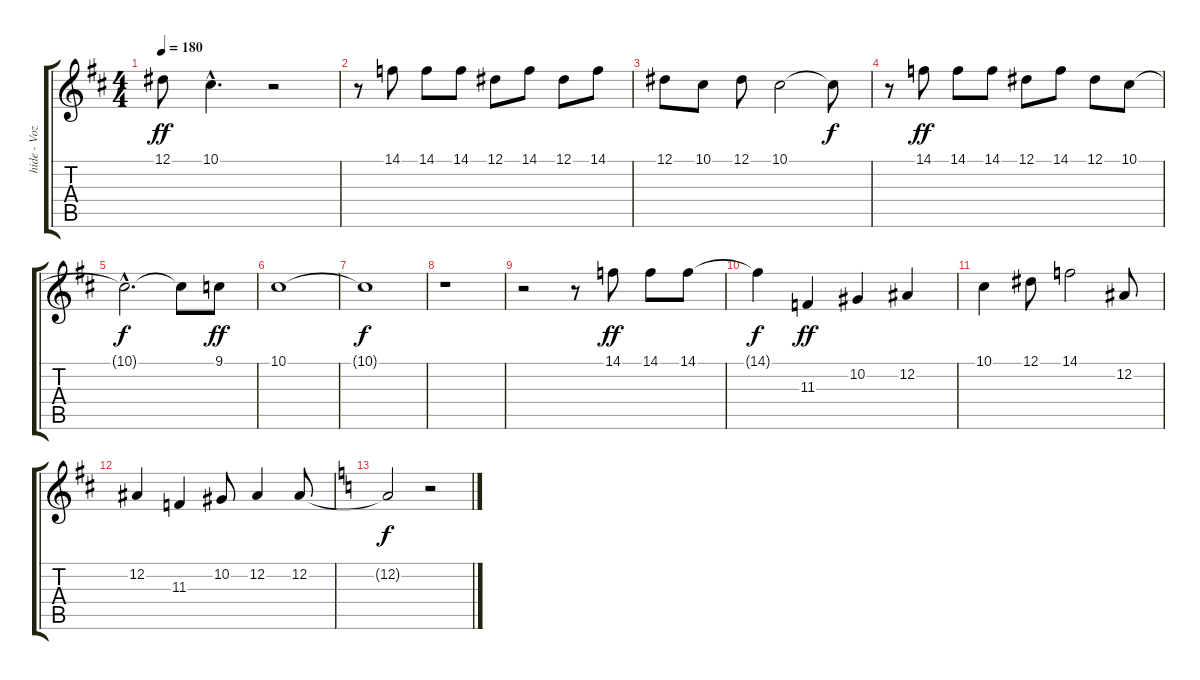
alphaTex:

\track ("hide - Voz -" "hide - Voz") {instrument violin}
\staff {score tabs}
\tuning (Eb4 Bb3 Gb3 Db3 Ab2 Eb2) {hide}
\ts (4 4)
\tempo 180
\clef g2
\ks bminor
12.1.8{dy ff} 10.1{hac}.4{d} r.2 |
r.8 14.1.8 14.1.8 14.1.8 12.1.8 14.1.8 12.1.8 14.1.8 |
12.1.8 10.1.8 12.1.8 10.1.2 10.1{t}.8{dy f} |
r.8 14.1.8{dy ff} 14.1.8 14.1.8 12.1.8 14.1.8 12.1.8 10.1.8 |
10.1{hac t}.2{d dy f} 10.1{t}.8 9.1.8{dy ff} |
10.1.1 |
10.1{t}.1{dy f} |
r.1 |
r.2 r.8 14.1.8{dy ff} 14.1.8 14.1.8 |
14.1{t}.4{dy f} 11.3.4{dy ff} 10.2.4 12.2.4 |
10.1.4 12.1.8 14.1.2 12.2.8 |
12.2.4 11.3.4 10.2.8 12.2.4 12.2.8 |
\ks c
12.2{t}.2{dy f} r.2
